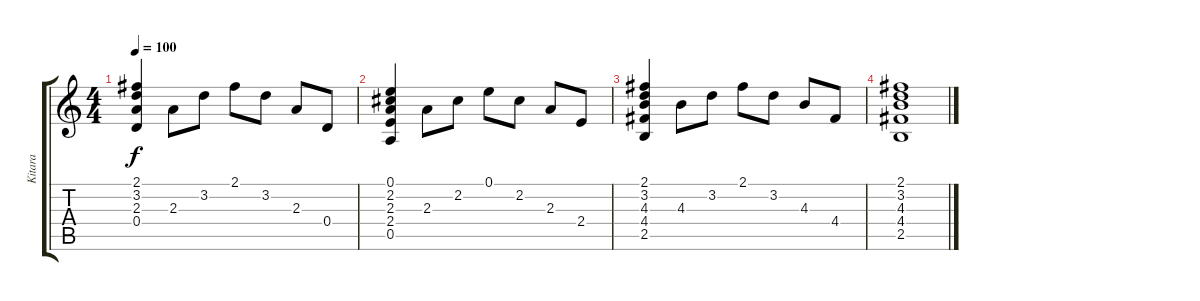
\track ("Kitara" "Kitara") {instrument electricguitarclean}
\staff {score tabs}
\tuning (E4 B3 G3 D3 A2 E2) {hide}
\ts (4 4)
\tempo 100
\clef g2
\ks c
(2.1 3.2 2.3 0.4).4{dy f} 2.3.8 3.2.8 2.1.8 3.2.8 2.3.8 0.4.8 |
(0.1 2.2 2.3 2.4 0.5).4 2.3.8 2.2.8 0.1.8 2.2.8 2.3.8 2.4.8 |
(2.1 3.2 4.3 4.4 2.5).4 4.3.8 3.2.8 2.1.8 3.2.8 4.3.8 4.4.8 |
(2.1 3.2 4.3 4.4 2.5).1
